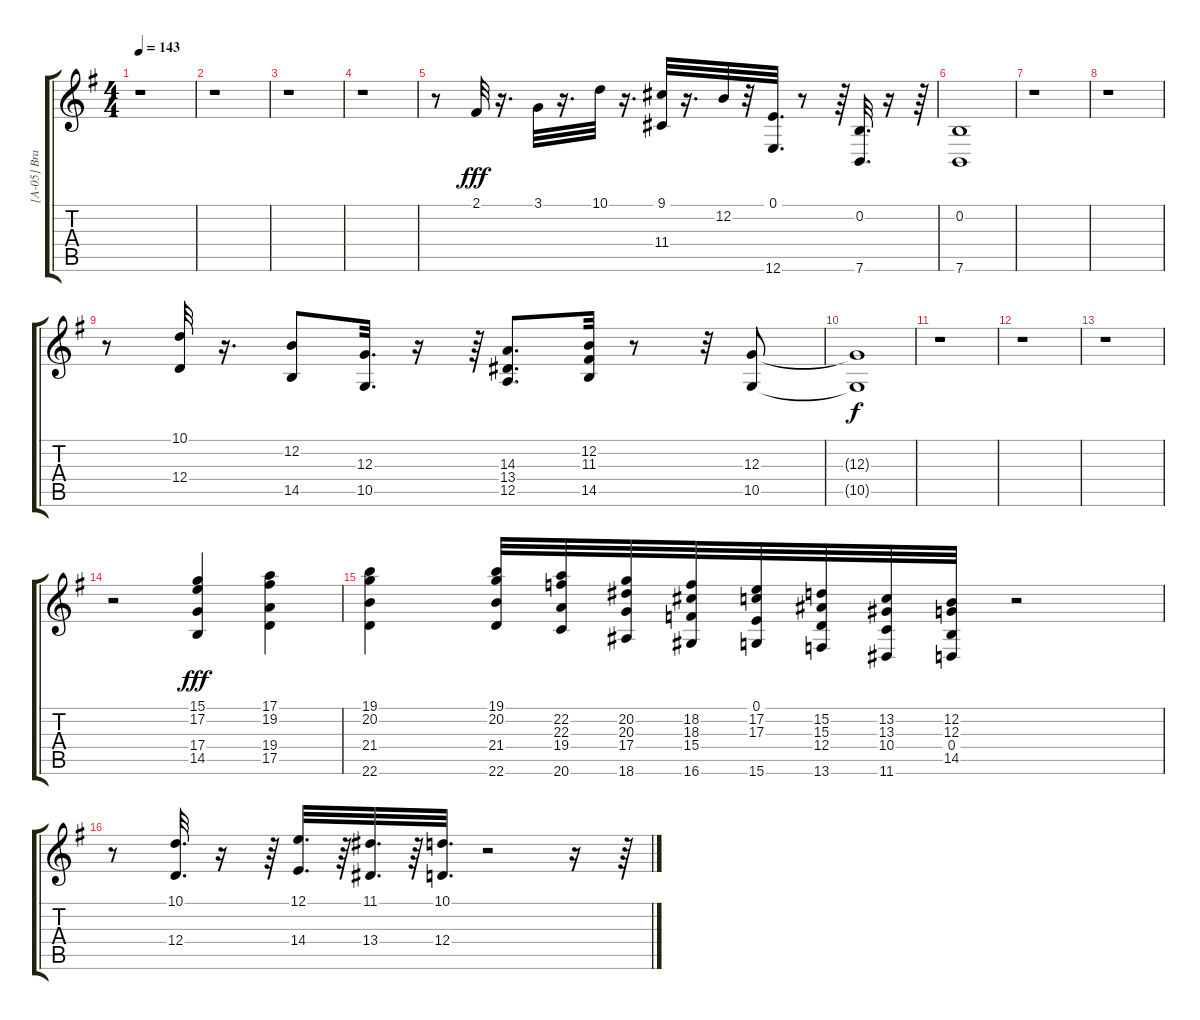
\track ("[A-05] Brass" "[A-05] Bra") {instrument brasssection}
\staff {score tabs}
\tuning (E4 B3 G3 D3 A2 E2) {hide}
\ts (4 4)
\tempo 143
\clef g2
\ks g
r.1{dy fff} |
r.1 |
r.1 |
r.1 |
r.8 2.1.32{volume 12} r.16{d} 3.1.32 r.16{d} 10.1.32 r.16{d} (9.1 11.4).32 r.16{d} 12.2.32 r.32 (0.1 12.6).32{d} r.8 r.64 (0.2 7.6).32{d} r.16 r.64 |
(0.2 7.6).1 |
r.1 |
r.1 |
r.8 (10.1 12.4).32 r.16{d} (12.2 14.5).8 (12.3 10.5).32{d} r.16 r.64 (14.3 13.4 12.5).8{d} (12.2 11.3 14.5).32 r.8 r.32 (12.3 10.5).8 |
(12.3{t} 10.5{t}).1{dy f} |
r.1 |
r.1 |
r.1 |
r.2 (15.1 17.2 17.4 14.5).4{dy fff volume 12} (17.1 19.2 19.4 17.5).4 |
(19.1 20.2 21.4 22.6).4 (19.1 20.2 21.4 22.6).32 (22.2 22.3 19.4 20.6).32 (20.2 20.3 17.4 18.6).32 (18.2 18.3 15.4 16.6).32 (0.1 17.2 17.3 15.6).32 (15.2 15.3 12.4 13.6).32 (13.2 13.3 10.4 11.6).32 (12.2 12.3 0.4 14.5).32 r.2 |
r.8 (10.1 12.4).32{d} r.16 r.64 (12.1 14.4).32{d} r.64 (11.1 13.4).32{d} r.64 (10.1 12.4).32{d} r.2 r.16 r.64
